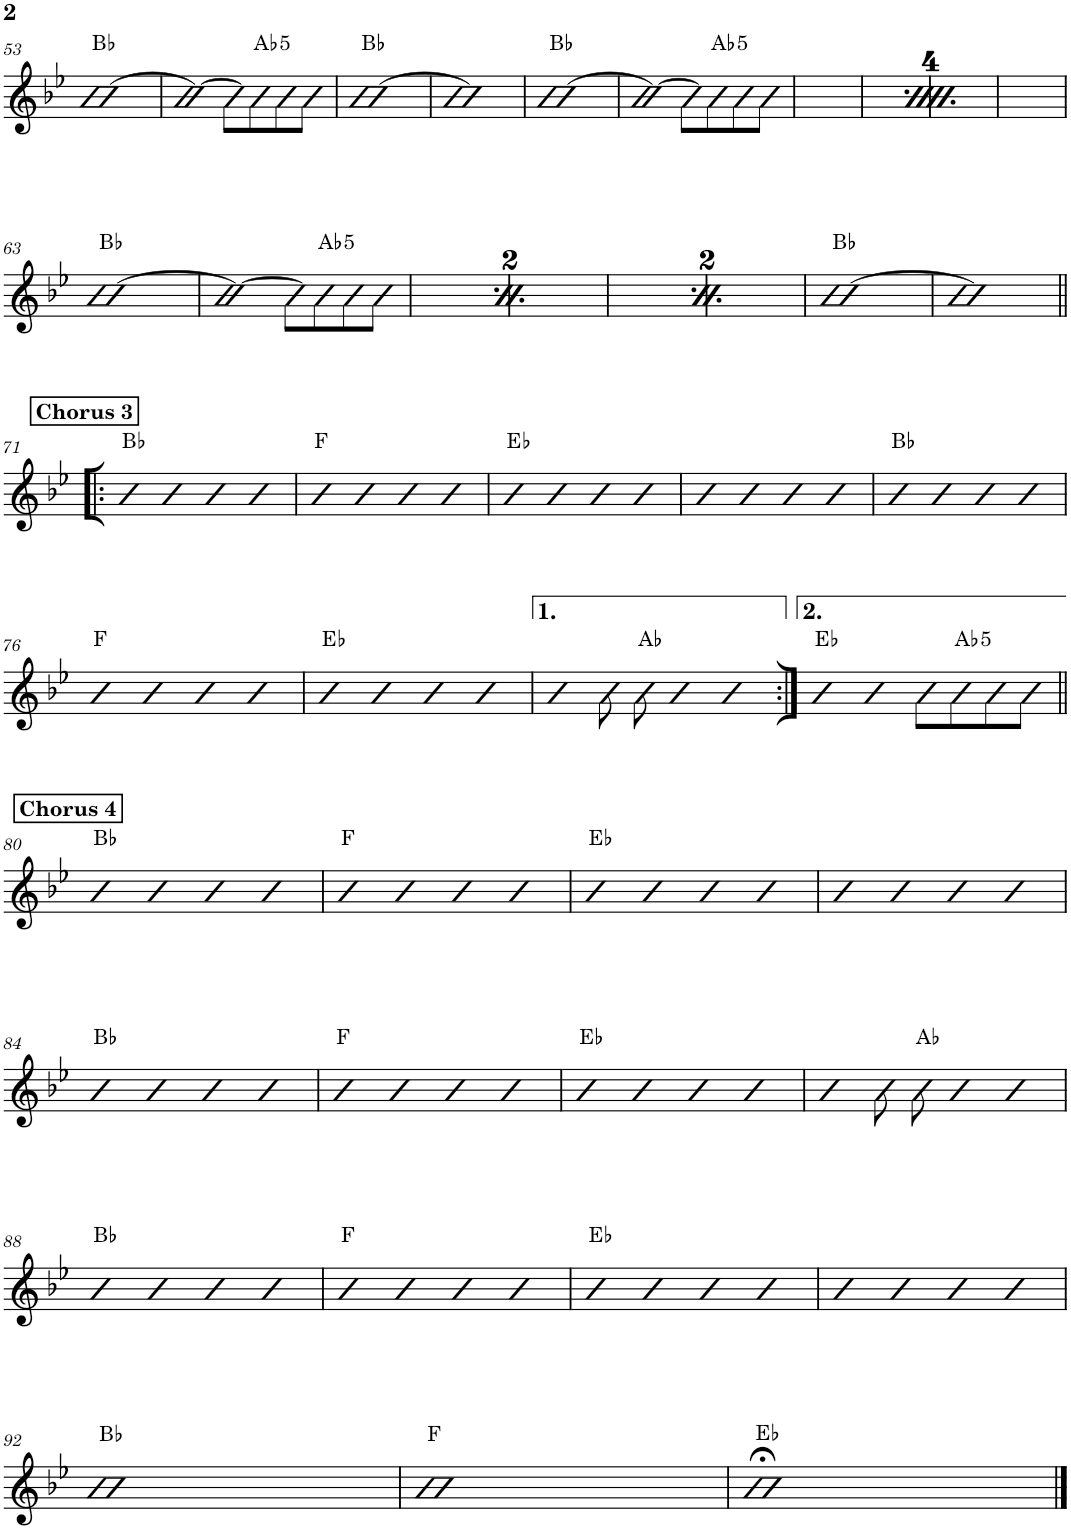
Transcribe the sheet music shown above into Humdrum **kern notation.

**kern	**harte
*part1	*part1
*staff1	*
*I"Piano	*
*I'Pno.	*
!!LO:PB:g=z
*clefG2	*
*k[b-e-]	*
*M4/4	*
=53	=53
[1b-	Bb:maj
=54	=54
2b-_	.
8b-\L]	.
!	!LO:H:kt=5
8b-\	Ab:(1,5)
8b-\	.
8b-\J	.
=55	=55
[1b-	Bb:maj
=56	=56
1b-]	.
=57	=57
[1b-	Bb:maj
=58	=58
2b-_	.
8b-\L]	.
!	!LO:H:kt=5
8b-\	Ab:(1,5)
8b-\	.
8b-\J	.
=59	=59
[1b-	Bb:maj
=60	=60
1b-]	.
=61	=61
[1b-	Bb:maj
=62	=62
2b-_	.
8b-\L]	.
!	!LO:H:kt=5
8b-\	Ab:(1,5)
8b-\	.
8b-\J	.
!!LO:LB:g=z
=63	=63
[1b-	Bb:maj
=64	=64
2b-_	.
8b-\L]	.
!	!LO:H:kt=5
8b-\	Ab:(1,5)
8b-\	.
8b-\J	.
=65	=65
[1b-	Bb:maj
=66	=66
2b-_	.
8b-\L]	.
!	!LO:H:kt=5
8b-\	Ab:(1,5)
8b-\	.
8b-\J	.
=67	=67
[1b-	Bb:maj
=68	=68
2b-_	.
8b-\L]	.
!	!LO:H:kt=5
8b-\	Ab:(1,5)
8b-\	.
8b-\J	.
=69	=69
[1b-	Bb:maj
=70	=70
1b-]	.
!!LO:LB:g=z
!!LO:REH:place=s1:a:B:cj:t=Chorus 3
=71!|:	=71!|:
4b-	Bb:maj
4b-	.
4b-	.
4b-	.
=72	=72
4b-	F:maj
4b-	.
4b-	.
4b-	.
=73	=73
4b-	Eb:maj
4b-	.
4b-	.
4b-	.
=74	=74
4b-	.
4b-	.
4b-	.
4b-	.
=75	=75
4b-	Bb:maj
4b-	.
4b-	.
4b-	.
!!LO:LB:g=z
=76	=76
4b-	F:maj
4b-	.
4b-	.
4b-	.
=77	=77
4b-	Eb:maj
4b-	.
4b-	.
4b-	.
=78	=78
4b-	.
8b-\	.
8b-\	Ab:maj
4b-	.
4b-	.
=79:|!	=79:|!
4b-	Eb:maj
4b-	.
8b-\L	.
!	!LO:H:kt=5
8b-\	Ab:(1,5)
8b-\	.
8b-\J	.
!!LO:LB:g=z
!!LO:REH:place=s1:a:B:cj:t=Chorus 4
=80||	=80||
4b-	Bb:maj
4b-	.
4b-	.
4b-	.
=81	=81
4b-	F:maj
4b-	.
4b-	.
4b-	.
=82	=82
4b-	Eb:maj
4b-	.
4b-	.
4b-	.
=83	=83
4b-	.
4b-	.
4b-	.
4b-	.
!!LO:LB:g=z
=84	=84
4b-	Bb:maj
4b-	.
4b-	.
4b-	.
=85	=85
4b-	F:maj
4b-	.
4b-	.
4b-	.
=86	=86
4b-	Eb:maj
4b-	.
4b-	.
4b-	.
=87	=87
4b-	.
8b-\	.
8b-\	Ab:maj
4b-	.
4b-	.
!!LO:LB:g=z
=88	=88
4b-	Bb:maj
4b-	.
4b-	.
4b-	.
=89	=89
4b-	F:maj
4b-	.
4b-	.
4b-	.
=90	=90
4b-	Eb:maj
4b-	.
4b-	.
4b-	.
=91	=91
4b-	.
4b-	.
4b-	.
4b-	.
!!LO:LB:g=z
=92	=92
1b-	Bb:maj
=93	=93
1b-	F:maj
=94	=94
1b-;<	Eb:maj
==	==
*-	*-
